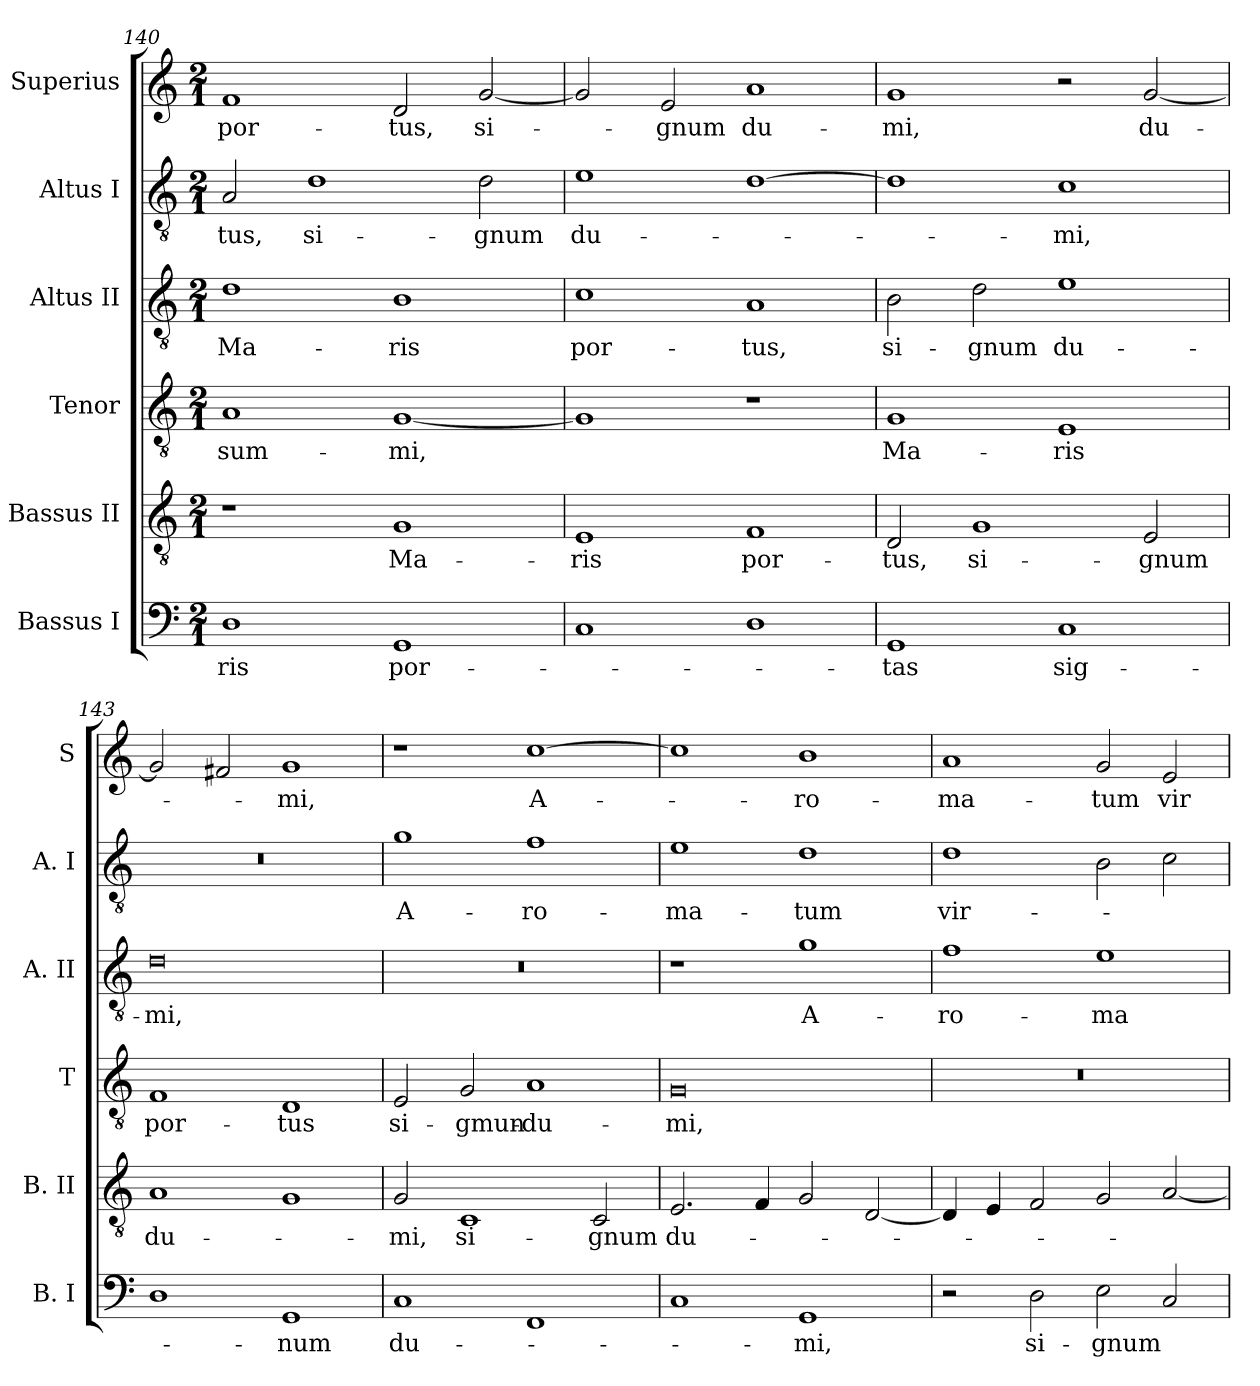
**kern	**text	**kern	**text	**kern	**text	**kern	**text	**kern	**text	**kern	**text
*part6	*part6	*part5	*part5	*part4	*part4	*part3	*part3	*part2	*part2	*part1	*part1
*staff6	*staff6	*staff5	*staff5	*staff4	*staff4	*staff3	*staff3	*staff2	*staff2	*staff1	*staff1
*I"Bassus I	*	*I"Bassus II	*	*I"Tenor	*	*I"Altus II	*	*I"Altus I	*	*I"Superius	*
*I'B. I	*	*I'B. II	*	*I'T	*	*I'A. II	*	*I'A. I	*	*I'S	*
*clefF4	*	*clefGv2	*	*clefGv2	*	*clefGv2	*	*clefGv2	*	*clefG2	*
*k[]	*	*k[]	*	*k[]	*	*k[]	*	*k[]	*	*k[]	*
*C:	*	*C:	*	*C:	*	*C:	*	*C:	*	*C:	*
*M2/1	*	*M2/1	*	*M2/1	*	*M2/1	*	*M2/1	*	*M2/1	*
=140	=140	=140	=140	=140	=140	=140	=140	=140	=140	=140	=140
1D	-ris	1r	.	1A	sum-	1d	Ma-	2A	-tus,	1f	por-
.	.	.	.	.	.	.	.	1d	si-	.	.
1GG	por-	1G	Ma-	[1G	-mi,	1B	-ris	.	.	2d	-tus,
.	.	.	.	.	.	.	.	2d	-gnum	[2g	si-
=141	=141	=141	=141	=141	=141	=141	=141	=141	=141	=141	=141
1C	.	1E	-ris	1G]	.	1c	por-	1e	du-	2g]	.
.	.	.	.	.	.	.	.	.	.	2e	-gnum
1D	.	1F	por-	1r	.	1A	-tus,	[1d	.	1a	du-
=142	=142	=142	=142	=142	=142	=142	=142	=142	=142	=142	=142
1GG	-tas	2D	-tus,	1G	Ma-	2B	si-	1d]	.	1g	-mi,
.	.	1G	si-	.	.	2d	-gnum	.	.	.	.
1C	sig-	.	.	1E	-ris	1e	du-	1c	-mi,	2r	.
.	.	2E	-gnum	.	.	.	.	.	.	[2g	du-
=143	=143	=143	=143	=143	=143	=143	=143	=143	=143	=143	=143
1D	.	1A	du-	1F	por-	0d	-mi,	0r	.	2g]	.
.	.	.	.	.	.	.	.	.	.	2f#X	.
1GG	-num	1G	.	1D	-tus	.	.	.	.	1g	-mi,
=144	=144	=144	=144	=144	=144	=144	=144	=144	=144	=144	=144
1C	du-	2G	-mi,	2E	si-	0r	.	1g	A-	1r	.
.	.	1C	si-	2G	-gmun-	.	.	.	.	.	.
1FF	.	.	.	1A	-du-	.	.	1f	-ro-	[1cc	A-
.	.	2C	-gnum	.	.	.	.	.	.	.	.
=145	=145	=145	=145	=145	=145	=145	=145	=145	=145	=145	=145
1C	.	2.E	du-	0G	-mi,	1r	.	1e	-ma-	1cc]	.
.	.	4F	.	.	.	.	.	.	.	.	.
1GG	-mi,	2G	.	.	.	1g	A-	1d	-tum	1b	-ro-
.	.	[2D	.	.	.	.	.	.	.	.	.
=146	=146	=146	=146	=146	=146	=146	=146	=146	=146	=146	=146
2r	.	4D]	.	0r	.	1f	-ro-	1d	vir-	1a	-ma-
.	.	4E	.	.	.	.	.	.	.	.	.
2D	si-	2F	.	.	.	.	.	.	.	.	.
2E	-gnum	2G	.	.	.	1e	-ma-	2B	.	2g	-tum
2C	.	[2A	.	.	.	.	.	2c	.	2e	vir-
=	=	=	=	=	=	=	=	=	=	=	=
*-	*-	*-	*-	*-	*-	*-	*-	*-	*-	*-	*-
